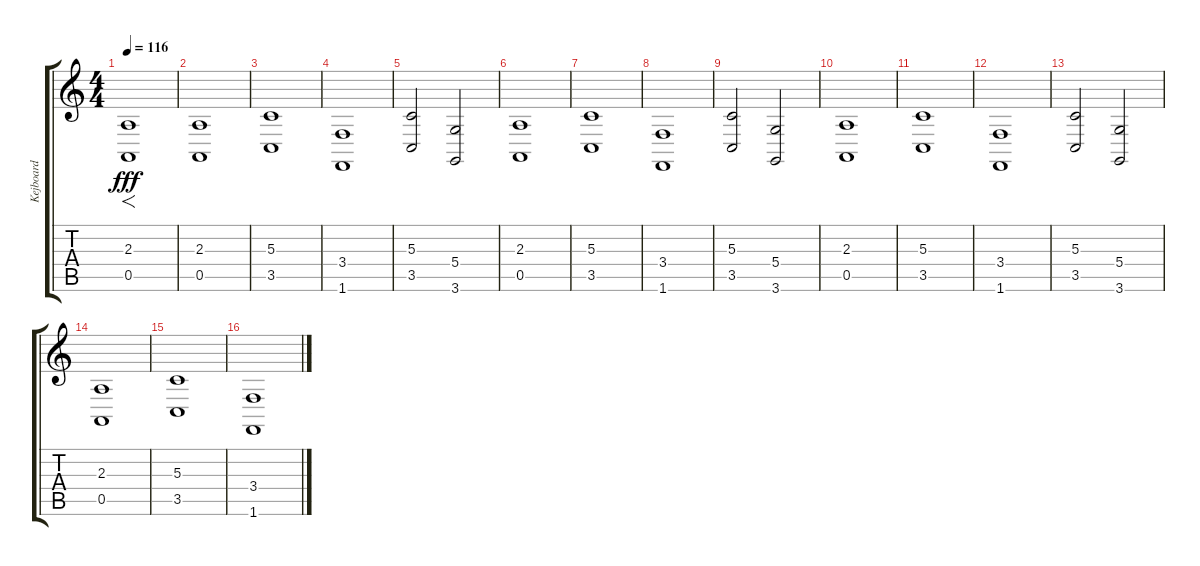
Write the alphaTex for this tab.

\track ("Kejboard" "Kejboard") {instrument lead2sawtooth}
\staff {score tabs}
\tuning (E4 B3 G3 D3 A2 E2) {hide}
\ts (4 4)
\tempo 116
\clef g2
\ks c
(2.3 0.5).1{f dy fff instrument lead2sawtooth} |
(2.3 0.5).1 |
(5.3 3.5).1 |
(3.4 1.6).1 |
(5.3 3.5).2 (5.4 3.6).2 |
(2.3 0.5).1 |
(5.3 3.5).1 |
(3.4 1.6).1 |
(5.3 3.5).2 (5.4 3.6).2 |
(2.3 0.5).1 |
(5.3 3.5).1 |
(3.4 1.6).1 |
(5.3 3.5).2 (5.4 3.6).2 |
(2.3 0.5).1 |
(5.3 3.5).1 |
(3.4 1.6).1
